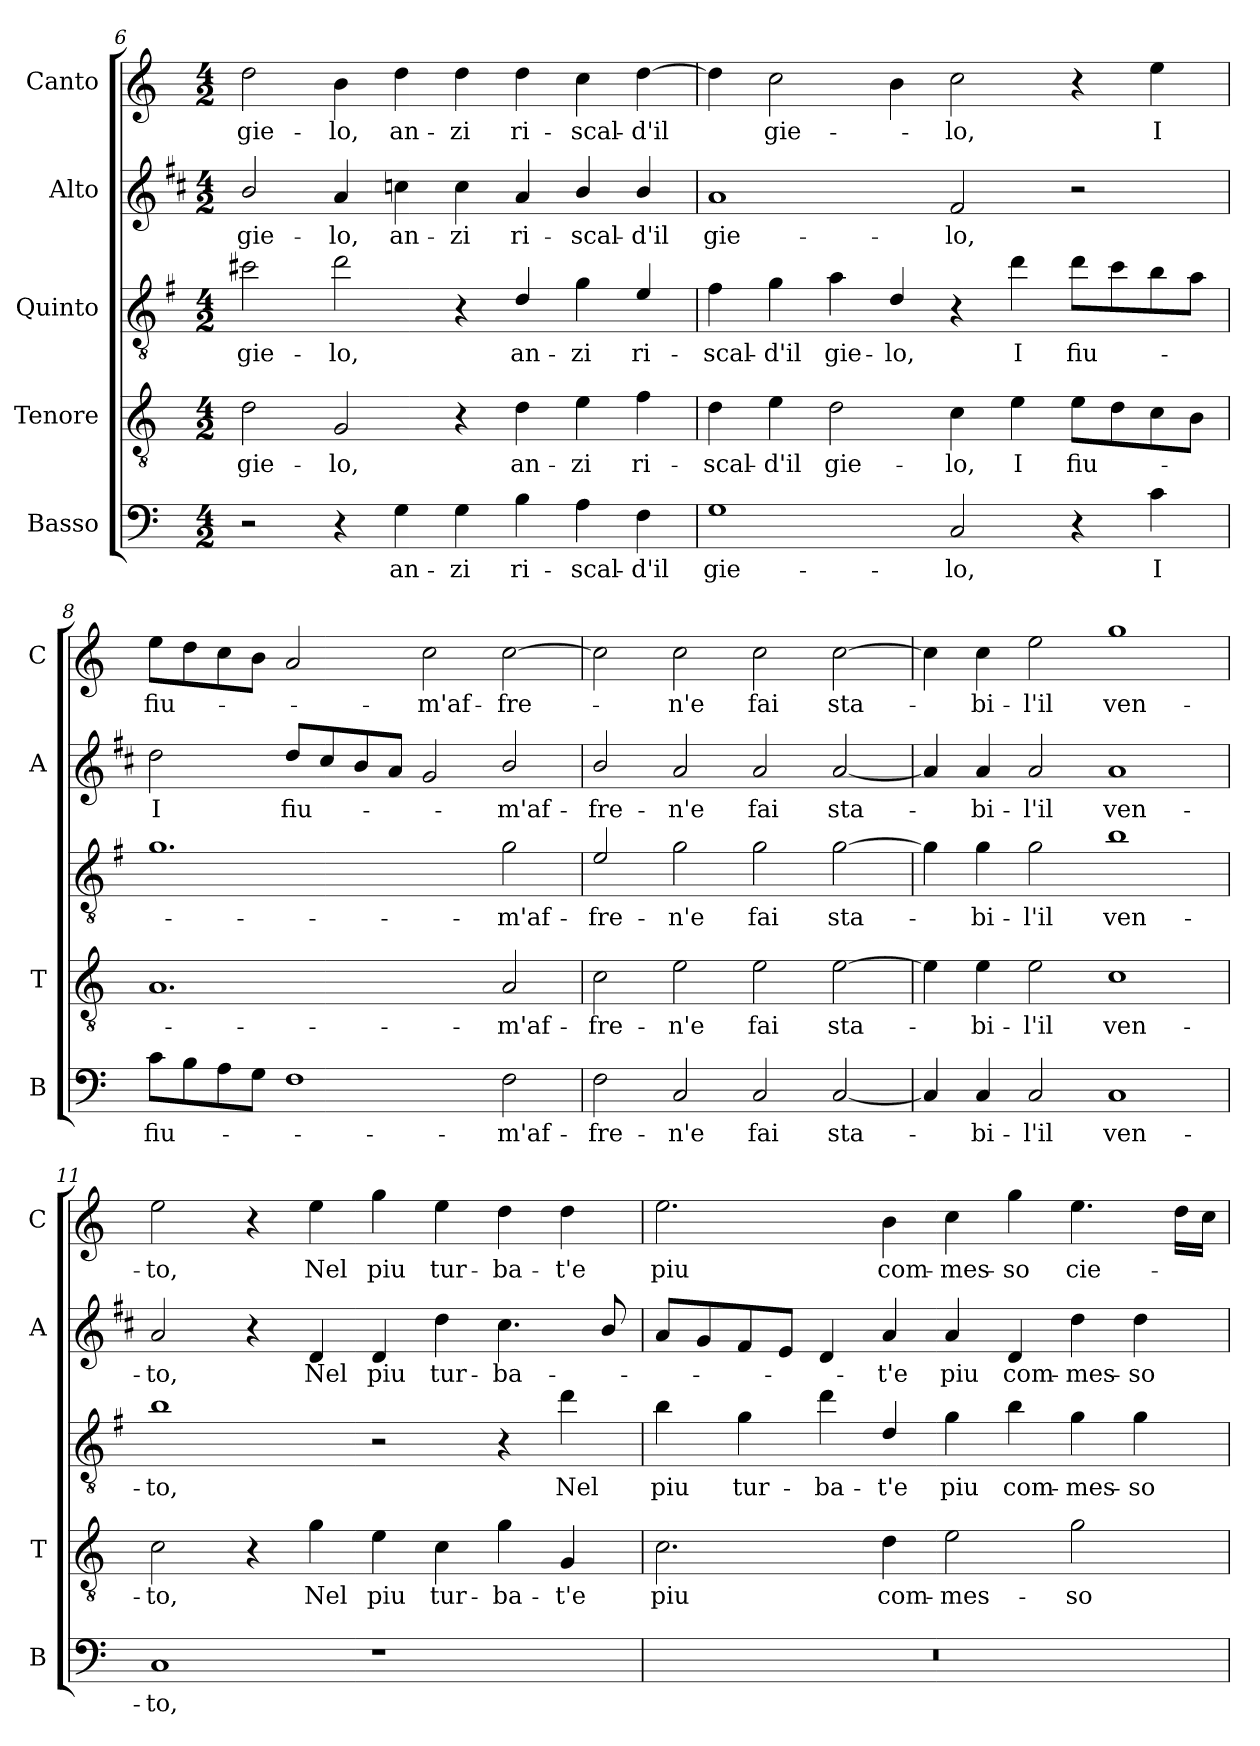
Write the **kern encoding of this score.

**kern	**text	**kern	**text	**kern	**text	**kern	**text	**kern	**text
*part5	*part5	*part4	*part4	*part3	*part3	*part2	*part2	*part1	*part1
*staff5	*staff5	*staff4	*staff4	*staff3	*staff3	*staff2	*staff2	*staff1	*staff1
*I"Basso	*	*I"Tenore	*	*I"Quinto	*	*I"Alto	*	*I"Canto	*
*I'B	*	*I'T	*	*	*	*I'A	*	*I'C	*
*clefF4	*	*clefGv2	*	*clefGv2	*	*clefG2	*	*clefG2	*
*	*	*	*	*ITrd4c7	*	*ITrd1c2	*	*	*
*k[]	*	*k[]	*	*k[]	*	*k[]	*	*k[]	*
*C:	*	*C:	*	*C:	*	*C:	*	*C:	*
*M4/2	*	*M4/2	*	*M4/2	*	*M4/2	*	*M4/2	*
=6	=6	=6	=6	=6	=6	=6	=6	=6	=6
!	!	!	!LO:LY:b	!	!LO:LY:b	!	!LO:LY:b	!	!LO:LY:b
2r	.	2d\	gie-	2f#X\	gie-	2a/	gie-	2dd\	gie-
!	!	!	!LO:LY:b	!	!LO:LY:b	!	!LO:LY:b	!	!LO:LY:b
4r	.	2G/	-lo,	2g\	-lo,	4g/	-lo,	4b\	-lo,
!	!LO:LY:b	!	!	!	!	!	!LO:LY:b	!	!LO:LY:b
4G\	an-	.	.	.	.	4b-X\	an-	4dd\	an-
!	!LO:LY:b	!	!	!	!	!	!LO:LY:b	!	!LO:LY:b
4G\	-zi	4r	.	4r	.	4b-\	-zi	4dd\	-zi
!	!LO:LY:b	!	!LO:LY:b	!	!LO:LY:b	!	!LO:LY:b	!	!LO:LY:b
4B\	ri-	4d\	an-	4G/	an-	4g/	ri-	4dd\	ri-
!	!LO:LY:b	!	!LO:LY:b	!	!LO:LY:b	!	!LO:LY:b	!	!LO:LY:b
4A\	-scal-	4e\	-zi	4c\	-zi	4a/	-scal-	4cc\	-scal-
!	!LO:LY:b	!	!LO:LY:b	!	!LO:LY:b	!	!LO:LY:b	!	!LO:LY:b
4F\	-d'il	4f\	ri-	4A/	ri-	4a/	-d'il	[4dd\	-d'il
=7	=7	=7	=7	=7	=7	=7	=7	=7	=7
!	!LO:LY:b	!	!LO:LY:b	!	!LO:LY:b	!	!LO:LY:b	!	!
1G	gie-	4d\	-scal-	4B\	-scal-	1g	gie-	4dd\]	.
!	!	!	!LO:LY:b	!	!LO:LY:b	!	!	!	!LO:LY:b
.	.	4e\	-d'il	4c\	-d'il	.	.	2cc\	gie-
!	!	!	!LO:LY:b	!	!LO:LY:b	!	!	!	!
.	.	2d\	gie-	4d\	gie-	.	.	.	.
!	!	!	!	!	!LO:LY:b	!	!	!	!
.	.	.	.	4G/	-lo,	.	.	4b\	.
!	!LO:LY:b	!	!LO:LY:b	!	!	!	!LO:LY:b	!	!LO:LY:b
2C/	-lo,	4c\	-lo,	4r	.	2e/	-lo,	2cc\	-lo,
!	!	!	!LO:LY:b	!	!LO:LY:b	!	!	!	!
.	.	4e\	I	4g\	I	.	.	.	.
!	!	!	!LO:LY:b	!	!LO:LY:b	!	!	!	!
4r	.	8e\L	fiu-	8g\L	fiu-	2r	.	4r	.
.	.	8d\	.	8f\	.	.	.	.	.
!	!LO:LY:b	!	!	!	!	!	!	!	!LO:LY:b
4c\	I	8c\	.	8e\	.	.	.	4ee\	I
.	.	8B\J	.	8d\J	.	.	.	.	.
!!LO:LB:g=z
=8	=8	=8	=8	=8	=8	=8	=8	=8	=8
!	!LO:LY:b	!	!	!	!	!	!LO:LY:b	!	!LO:LY:b
8c\L	fiu-	1.A	.	1.c	.	2cc\	I	8ee\L	fiu-
8B\	.	.	.	.	.	.	.	8dd\	.
8A\	.	.	.	.	.	.	.	8cc\	.
8G\J	.	.	.	.	.	.	.	8b\J	.
!	!	!	!	!	!	!	!LO:LY:b	!	!
1F	.	.	.	.	.	8cc/L	fiu-	2a/	.
.	.	.	.	.	.	8b/	.	.	.
.	.	.	.	.	.	8a/	.	.	.
.	.	.	.	.	.	8g/J	.	.	.
!	!	!	!	!	!	!	!	!	!LO:LY:b
.	.	.	.	.	.	2f/	.	2cc\	-m'af-
!	!LO:LY:b	!	!LO:LY:b	!	!LO:LY:b	!	!LO:LY:b	!	!LO:LY:b
2F\	-m'af-	2A/	-m'af-	2c\	-m'af-	2a/	-m'af-	[2cc\	-fre-
=9	=9	=9	=9	=9	=9	=9	=9	=9	=9
!	!LO:LY:b	!	!LO:LY:b	!	!LO:LY:b	!	!LO:LY:b	!	!
2F\	-fre-	2c\	-fre-	2A/	-fre-	2a/	-fre-	2cc\]	.
!	!LO:LY:b	!	!LO:LY:b	!	!LO:LY:b	!	!LO:LY:b	!	!LO:LY:b
2C/	-n'e	2e\	-n'e	2c\	-n'e	2g/	-n'e	2cc\	-n'e
!	!LO:LY:b	!	!LO:LY:b	!	!LO:LY:b	!	!LO:LY:b	!	!LO:LY:b
2C/	fai	2e\	fai	2c\	fai	2g/	fai	2cc\	fai
!	!LO:LY:b	!	!LO:LY:b	!	!LO:LY:b	!	!LO:LY:b	!	!LO:LY:b
[2C/	sta-	[2e\	sta-	[2c\	sta-	[2g/	sta-	[2cc\	sta-
=10	=10	=10	=10	=10	=10	=10	=10	=10	=10
4C/]	.	4e\]	.	4c\]	.	4g/]	.	4cc\]	.
!	!LO:LY:b	!	!LO:LY:b	!	!LO:LY:b	!	!LO:LY:b	!	!LO:LY:b
4C/	-bi-	4e\	-bi-	4c\	-bi-	4g/	-bi-	4cc\	-bi-
!	!LO:LY:b	!	!LO:LY:b	!	!LO:LY:b	!	!LO:LY:b	!	!LO:LY:b
2C/	-l'il	2e\	-l'il	2c\	-l'il	2g/	-l'il	2ee\	-l'il
!	!LO:LY:b	!	!LO:LY:b	!	!LO:LY:b	!	!LO:LY:b	!	!LO:LY:b
1C	ven-	1c	ven-	1e	ven-	1g	ven-	1gg	ven-
=11	=11	=11	=11	=11	=11	=11	=11	=11	=11
!	!LO:LY:b	!	!LO:LY:b	!	!LO:LY:b	!	!LO:LY:b	!	!LO:LY:b
1C	-to,	2c\	-to,	1e	-to,	2g/	-to,	2ee\	-to,
.	.	4r	.	.	.	4r	.	4r	.
!	!	!	!LO:LY:b	!	!	!	!LO:LY:b	!	!LO:LY:b
.	.	4g\	Nel	.	.	4c/	Nel	4ee\	Nel
!	!	!	!LO:LY:b	!	!	!	!LO:LY:b	!	!LO:LY:b
1r	.	4e\	piu	2r	.	4c/	piu	4gg\	piu
!	!	!	!LO:LY:b	!	!	!	!LO:LY:b	!	!LO:LY:b
.	.	4c\	tur-	.	.	4cc\	tur-	4ee\	tur-
!	!	!	!LO:LY:b	!	!	!	!LO:LY:b	!	!LO:LY:b
.	.	4g\	-ba-	4r	.	4.b\	-ba-	4dd\	-ba-
!	!	!	!LO:LY:b	!	!LO:LY:b	!	!	!	!LO:LY:b
.	.	4G/	-t'e	4g\	Nel	.	.	4dd\	-t'e
.	.	.	.	.	.	8a/	.	.	.
!!LO:PB:g=z
=12	=12	=12	=12	=12	=12	=12	=12	=12	=12
!	!	!	!LO:LY:b	!	!LO:LY:b	!	!	!	!LO:LY:b
0r	.	2.c\	piu	4e\	piu	8g/L	.	2.ee\	piu
.	.	.	.	.	.	8f/	.	.	.
!	!	!	!	!	!LO:LY:b	!	!	!	!
.	.	.	.	4c\	tur-	8e/	.	.	.
.	.	.	.	.	.	8d/J	.	.	.
!	!	!	!	!	!LO:LY:b	!	!	!	!
.	.	.	.	4g\	-ba-	4c/	.	.	.
!	!	!	!LO:LY:b	!	!LO:LY:b	!	!LO:LY:b	!	!LO:LY:b
.	.	4d\	com-	4G/	-t'e	4g/	-t'e	4b\	com-
!	!	!	!LO:LY:b	!	!LO:LY:b	!	!LO:LY:b	!	!LO:LY:b
.	.	2e\	-mes-	4c\	piu	4g/	piu	4cc\	-mes-
!	!	!	!	!	!LO:LY:b	!	!LO:LY:b	!	!LO:LY:b
.	.	.	.	4e\	com-	4c/	com-	4gg\	-so
!	!	!	!LO:LY:b	!	!LO:LY:b	!	!LO:LY:b	!	!LO:LY:b
.	.	2g\	-so	4c\	-mes-	4cc\	-mes-	4.ee\	cie-
!	!	!	!	!	!LO:LY:b	!	!LO:LY:b	!	!
.	.	.	.	4c\	-so	4cc\	-so	.	.
.	.	.	.	.	.	.	.	16dd\LL	.
.	.	.	.	.	.	.	.	16cc\JJ	.
=	=	=	=	=	=	=	=	=	=
*-	*-	*-	*-	*-	*-	*-	*-	*-	*-
